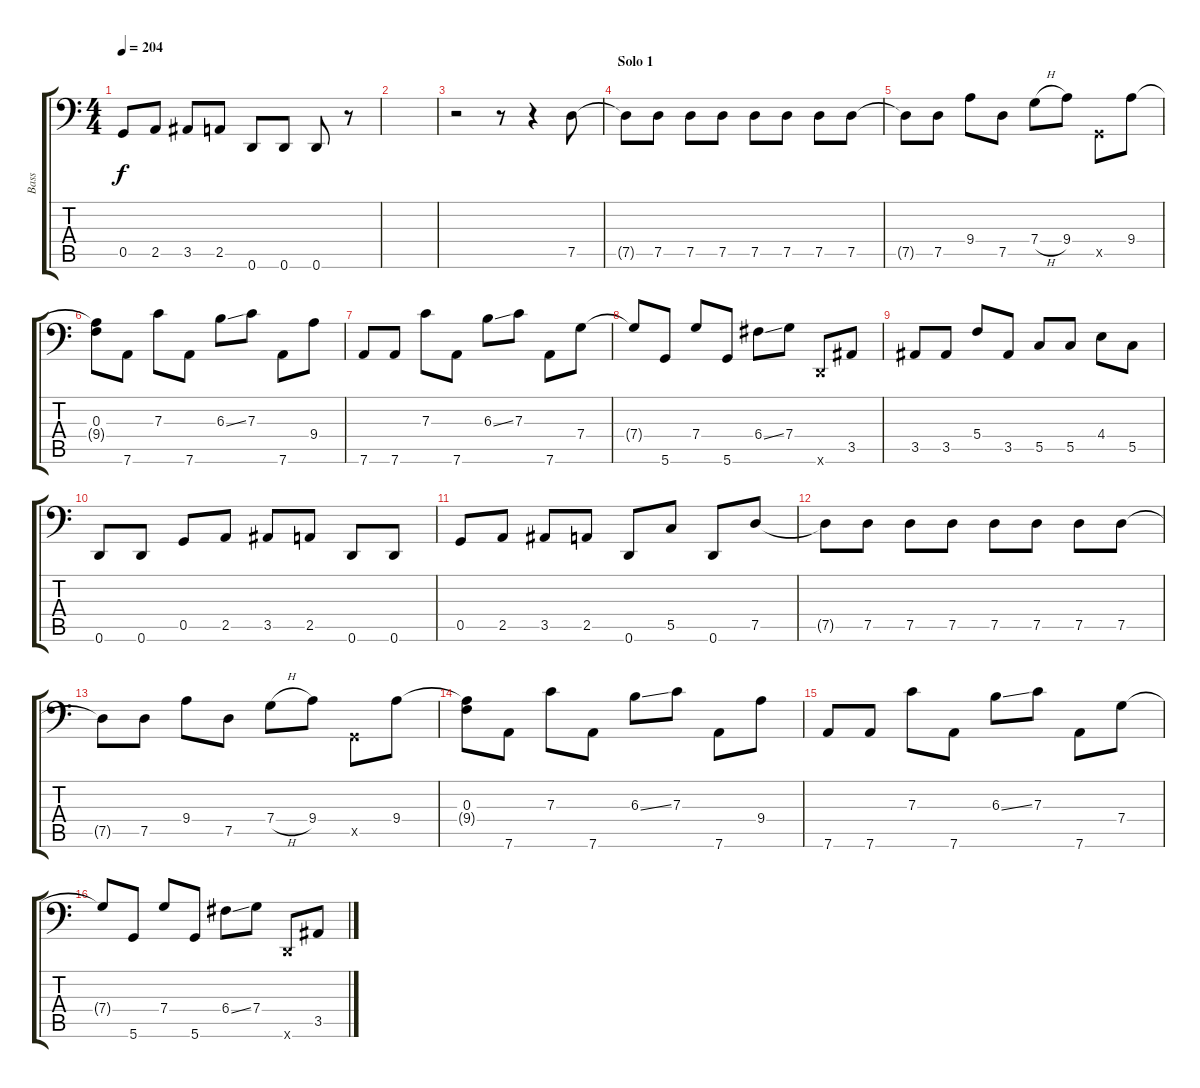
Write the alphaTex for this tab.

\track ("Bass" "Bass") {instrument electricbasspick}
\staff {score tabs}
\tuning (D3 A2 F2 C2 G1 D1) {hide}
\ts (4 4)
\tempo 204
\clef f4
\ks c
0.5.8{dy f} 2.5.8 3.5.8 2.5.8 0.6.8 0.6.8 0.6.8 r.8 |
|
r.2 r.8 r.4 7.5.8 |
\section ("" "Solo 1")
7.5{t}.8 7.5.8 7.5.8 7.5.8 7.5.8 7.5.8 7.5.8 7.5.8 |
7.5{t}.8 7.5.8 9.4.8 7.5.8 7.4{h}.8 9.4.8 0.5{x}.8 9.4.8 |
(0.3 9.4{t}).8 7.6.8 7.3.8 7.6.8 6.3{ss}.8 7.3.8 7.6.8 9.4.8 |
7.6.8 7.6.8 7.3.8 7.6.8 6.3{ss}.8 7.3.8 7.6.8 7.4.8 |
7.4{t}.8 5.6.8 7.4.8 5.6.8 6.4{ss}.8 7.4.8 0.6{x}.8 3.5.8 |
3.5.8 3.5.8 5.4.8 3.5.8 5.5.8 5.5.8 4.4.8 5.5.8 |
0.6.8 0.6.8 0.5.8 2.5.8 3.5.8 2.5.8 0.6.8 0.6.8 |
0.5.8 2.5.8 3.5.8 2.5.8 0.6.8 5.5.8 0.6.8 7.5.8 |
7.5{t}.8 7.5.8 7.5.8 7.5.8 7.5.8 7.5.8 7.5.8 7.5.8 |
7.5{t}.8 7.5.8 9.4.8 7.5.8 7.4{h}.8 9.4.8 0.5{x}.8 9.4.8 |
(0.3 9.4{t}).8 7.6.8 7.3.8 7.6.8 6.3{ss}.8 7.3.8 7.6.8 9.4.8 |
7.6.8 7.6.8 7.3.8 7.6.8 6.3{ss}.8 7.3.8 7.6.8 7.4.8 |
7.4{t}.8 5.6.8 7.4.8 5.6.8 6.4{ss}.8 7.4.8 0.6{x}.8 3.5.8
